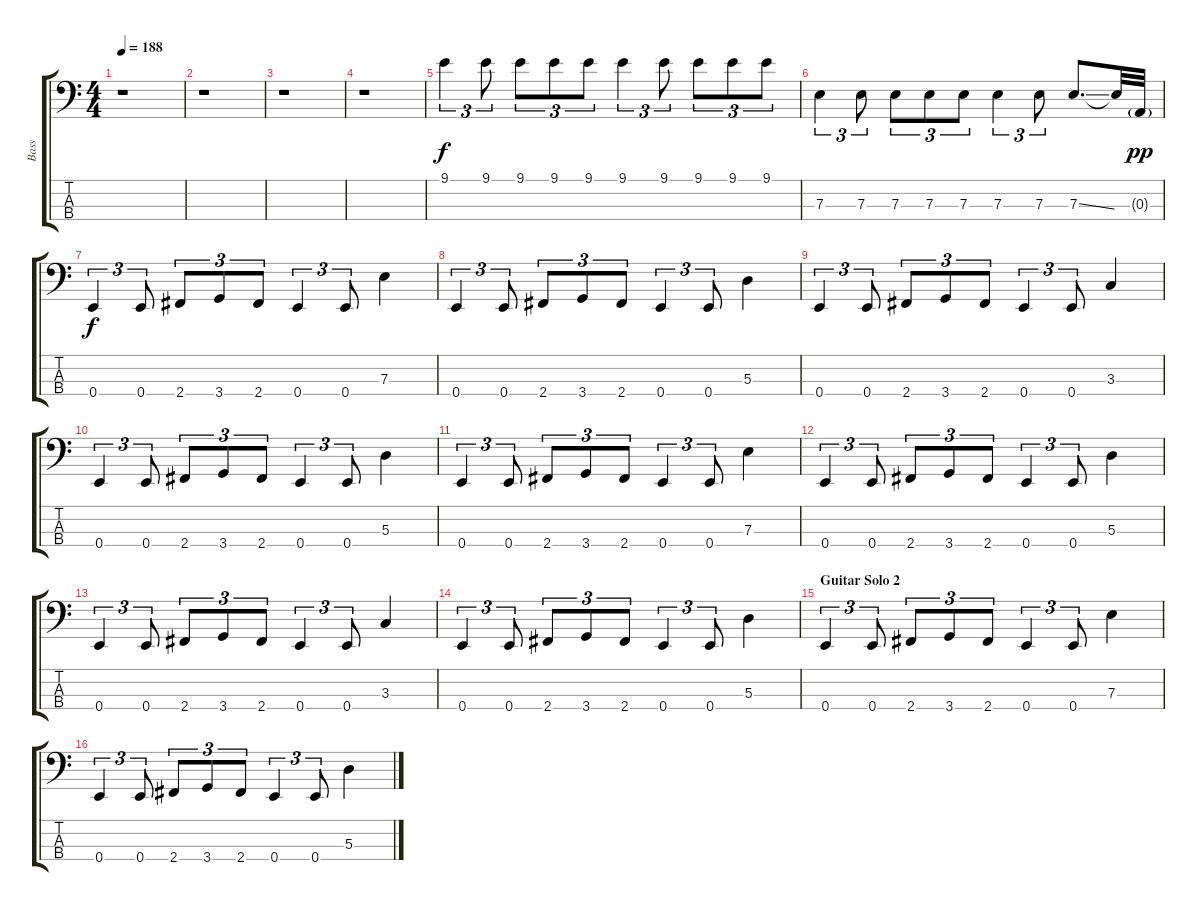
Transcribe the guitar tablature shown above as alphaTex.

\track ("Bass" "Bass") {instrument electricbassfinger}
\staff {score tabs}
\tuning (G2 D2 A1 E1) {hide}
\ts (4 4)
\tempo 188
\clef f4
\ks c
r.1{dy f} |
r.1 |
r.1 |
r.1 |
9.1.4{tu (3 2)} 9.1.8{tu (3 2)} 9.1.8{tu (3 2)} 9.1.8{tu (3 2)} 9.1.8{tu (3 2)} 9.1.4{tu (3 2)} 9.1.8{tu (3 2)} 9.1.8{tu (3 2)} 9.1.8{tu (3 2)} 9.1.8{tu (3 2)} |
7.3.4{tu (3 2)} 7.3.8{tu (3 2)} 7.3.8{tu (3 2)} 7.3.8{tu (3 2)} 7.3.8{tu (3 2)} 7.3.4{tu (3 2)} 7.3.8{tu (3 2)} 7.3{ss}.8{d} 7.3{t}.32 0.3{g}.32{dy pp} |
0.4.4{tu (3 2) dy f} 0.4.8{tu (3 2)} 2.4.8{tu (3 2)} 3.4.8{tu (3 2)} 2.4.8{tu (3 2)} 0.4.4{tu (3 2)} 0.4.8{tu (3 2)} 7.3.4 |
0.4.4{tu (3 2)} 0.4.8{tu (3 2)} 2.4.8{tu (3 2)} 3.4.8{tu (3 2)} 2.4.8{tu (3 2)} 0.4.4{tu (3 2)} 0.4.8{tu (3 2)} 5.3.4 |
0.4.4{tu (3 2)} 0.4.8{tu (3 2)} 2.4.8{tu (3 2)} 3.4.8{tu (3 2)} 2.4.8{tu (3 2)} 0.4.4{tu (3 2)} 0.4.8{tu (3 2)} 3.3.4 |
0.4.4{tu (3 2)} 0.4.8{tu (3 2)} 2.4.8{tu (3 2)} 3.4.8{tu (3 2)} 2.4.8{tu (3 2)} 0.4.4{tu (3 2)} 0.4.8{tu (3 2)} 5.3.4 |
0.4.4{tu (3 2)} 0.4.8{tu (3 2)} 2.4.8{tu (3 2)} 3.4.8{tu (3 2)} 2.4.8{tu (3 2)} 0.4.4{tu (3 2)} 0.4.8{tu (3 2)} 7.3.4 |
0.4.4{tu (3 2)} 0.4.8{tu (3 2)} 2.4.8{tu (3 2)} 3.4.8{tu (3 2)} 2.4.8{tu (3 2)} 0.4.4{tu (3 2)} 0.4.8{tu (3 2)} 5.3.4 |
0.4.4{tu (3 2)} 0.4.8{tu (3 2)} 2.4.8{tu (3 2)} 3.4.8{tu (3 2)} 2.4.8{tu (3 2)} 0.4.4{tu (3 2)} 0.4.8{tu (3 2)} 3.3.4 |
0.4.4{tu (3 2)} 0.4.8{tu (3 2)} 2.4.8{tu (3 2)} 3.4.8{tu (3 2)} 2.4.8{tu (3 2)} 0.4.4{tu (3 2)} 0.4.8{tu (3 2)} 5.3.4 |
\section ("" "Guitar Solo 2")
0.4.4{tu (3 2)} 0.4.8{tu (3 2)} 2.4.8{tu (3 2)} 3.4.8{tu (3 2)} 2.4.8{tu (3 2)} 0.4.4{tu (3 2)} 0.4.8{tu (3 2)} 7.3.4 |
0.4.4{tu (3 2)} 0.4.8{tu (3 2)} 2.4.8{tu (3 2)} 3.4.8{tu (3 2)} 2.4.8{tu (3 2)} 0.4.4{tu (3 2)} 0.4.8{tu (3 2)} 5.3.4
